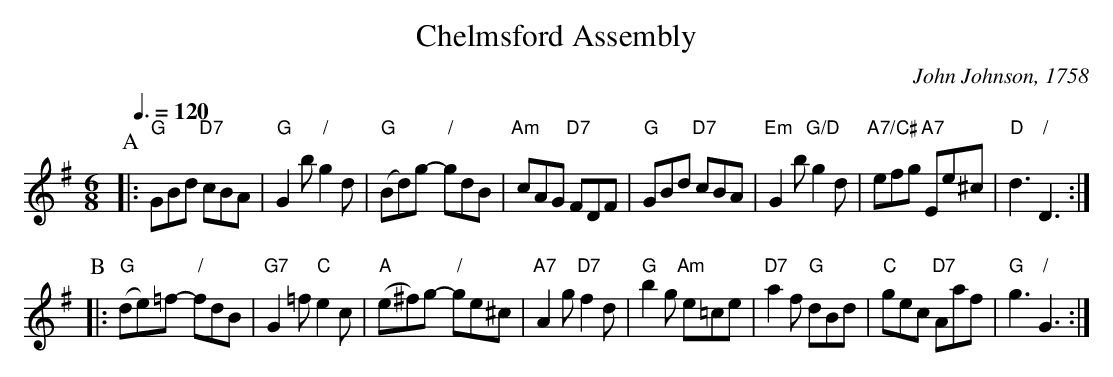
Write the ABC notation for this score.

X:1
T:Chelmsford Assembly
C:John Johnson, 1758
M:6/8
L:1/8
Q:3/8=120
K:G
P:A
|: "G"GBd "D7"cBA | "G"G2b "/"g2d | "G"(Bd)g- "/"gdB | "Am"cAG "D7"FDF |\
"G"GBd "D7"cBA | "Em"G2b "G/D"g2d | "A7/C#"efg "A7"Ee^c | "D"d3 "/"D3 :|
P:B
|: "G"(de)=f- "/"fdB | "G7"G2=f "C"e2c | "A"(e^f)g- "/"ge^c | "A7"A2g "D7"f2d |\
"G"b2g "Am"e=ce | "D7"a2f "G"dBd | "C"gec "D7"Aaf | "G"g3 "/"G3 :|
